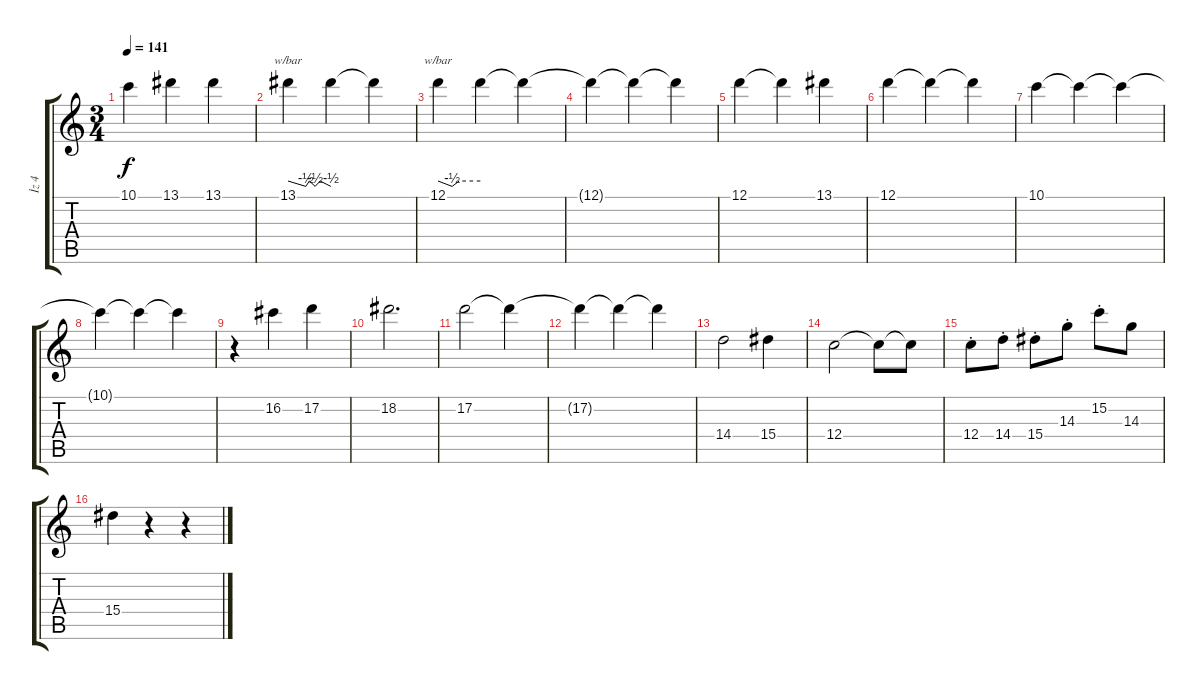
\track ("İz 4" "İz 4") {instrument distortionguitar}
\staff {score tabs}
\tuning (D4 A3 F3 C3 G2 D2) {hide}
\ts (3 4)
\tempo 141
\clef g2
\ks c
10.1{t}.4{dy f} 13.1.4 13.1.4 |
13.1.4{tbe (custom default 0 0 25 -2 30 0 38 -2 45 0 60 -2)} 13.1{t}.4 13.1{t}.4 |
12.1.4{tbe (custom default 0 0 20 -2 30 0 60 0)} 12.1{t}.4 12.1{t}.4 |
12.1{t}.4 12.1{t}.4 12.1{t}.4 |
12.1.4 12.1{t}.4 13.1.4 |
12.1.4 12.1{t}.4 12.1{t}.4 |
10.1.4 10.1{t}.4 10.1{t}.4 |
10.1{t}.4 10.1{t}.4 10.1{t}.4 |
r.4 16.2.4 17.2.4 |
18.2.2{d} |
17.2.2 17.2{t}.4 |
17.2{t}.4 17.2{t}.4 17.2{t}.4 |
14.4.2 15.4.4 |
12.4.2 12.4{t}.8 12.4{t}.8 |
12.4{st}.8 14.4{st}.8 15.4{st}.8 14.3{st}.8 15.2{st}.8 14.3.8 |
15.4.4 r.4 r.4
